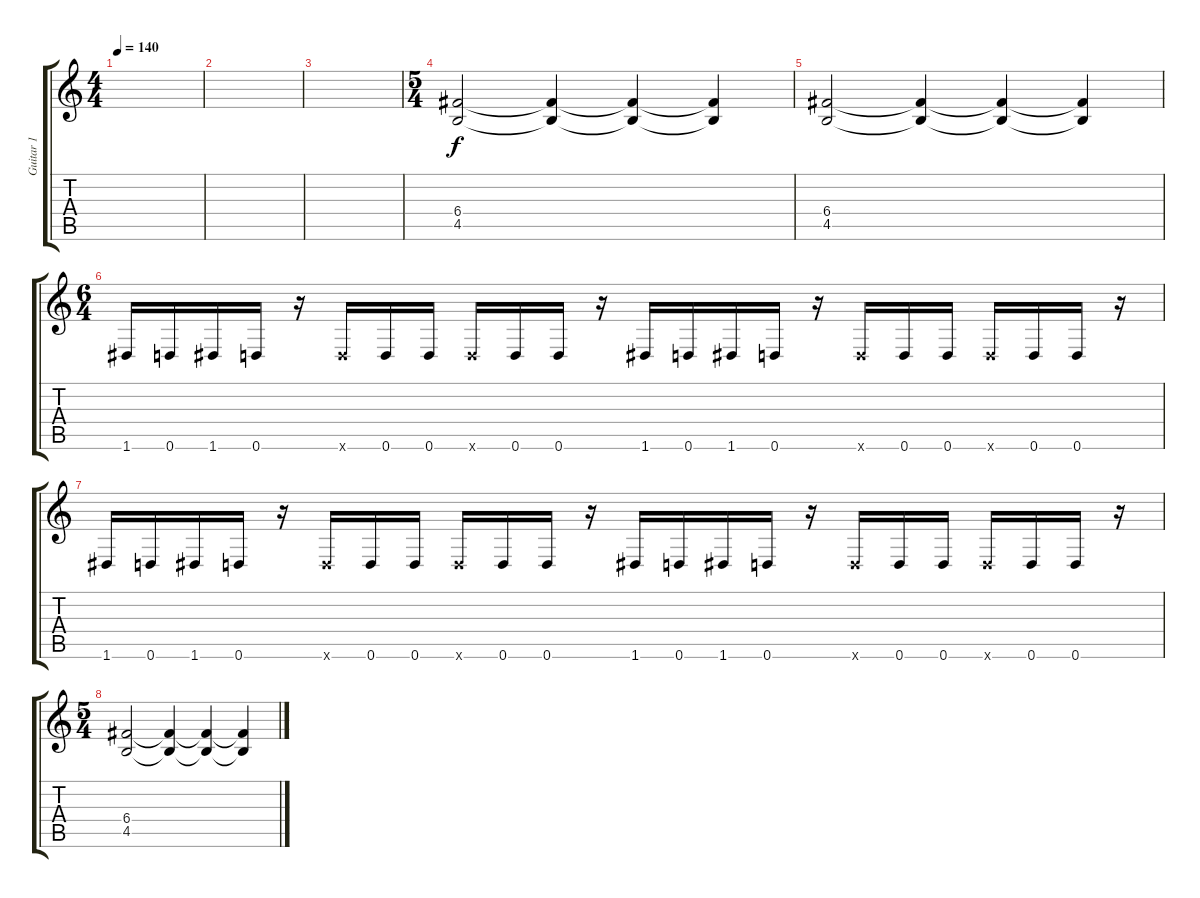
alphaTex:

\track ("Guitar 1" "Guitar 1") {instrument distortionguitar}
\staff {score tabs}
\tuning (D4 A3 F3 C3 G2 D2) {hide}
\ts (4 4)
\tempo 140
\clef g2
\ks c
|
|
|
\ts (5 4)
(6.4 4.5).2 (6.4{t} 4.5{t}).4 (6.4{t} 4.5{t}).4 (6.4{t} 4.5{t}).4 |
(6.4 4.5).2 (6.4{t} 4.5{t}).4 (6.4{t} 4.5{t}).4 (6.4{t} 4.5{t}).4 |
\ts (6 4)
1.6.16 0.6.16 1.6.16 0.6.16 r.16 0.6{x}.16 0.6.16 0.6.16 0.6{x}.16 0.6.16 0.6.16 r.16 1.6.16 0.6.16 1.6.16 0.6.16 r.16 0.6{x}.16 0.6.16 0.6.16 0.6{x}.16 0.6.16 0.6.16 r.16 |
1.6.16 0.6.16 1.6.16 0.6.16 r.16 0.6{x}.16 0.6.16 0.6.16 0.6{x}.16 0.6.16 0.6.16 r.16 1.6.16 0.6.16 1.6.16 0.6.16 r.16 0.6{x}.16 0.6.16 0.6.16 0.6{x}.16 0.6.16 0.6.16 r.16 |
\ts (5 4)
(6.4 4.5).2 (6.4{t} 4.5{t}).4 (6.4{t} 4.5{t}).4 (6.4{t} 4.5{t}).4
